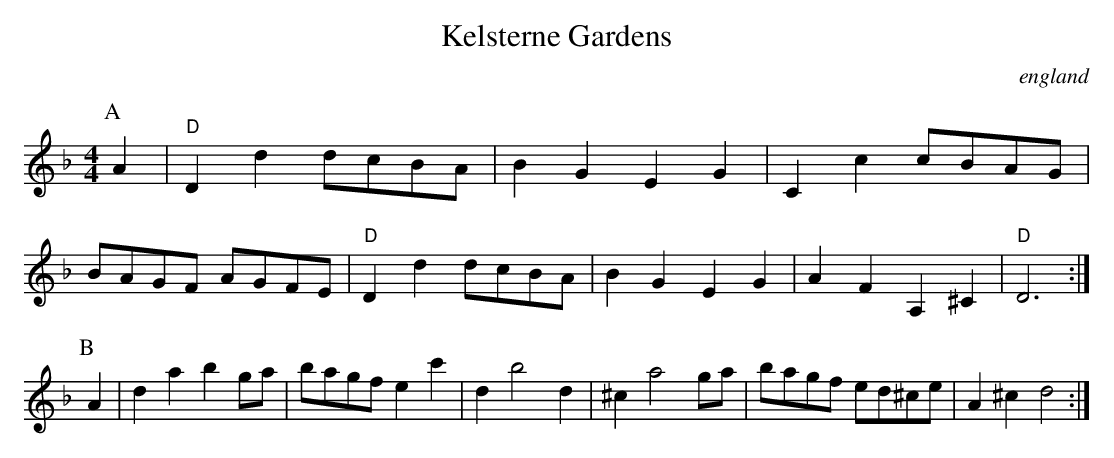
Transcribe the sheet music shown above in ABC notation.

X:1
T:Kelsterne Gardens
O:england
M:4/4
L:1/4
K:Dm
P:A
A|"D"Dd d/2c/2B/2A/2|BG EG|Cc c/2B/2A/2G/2|
B/2A/2G/2F/2 A/2G/2F/2E/2|"D"Dd d/2c/2B/2A/2|BG EG|AF A,^C|"D"D3:|
P:B
A|da bg/2a/2|b/2a/2g/2f/2 ec'|db2d|^ca2g/2a/2|b/2a/2g/2f/2 e/2d/2^c/2e/2|\
A^c d2:|
